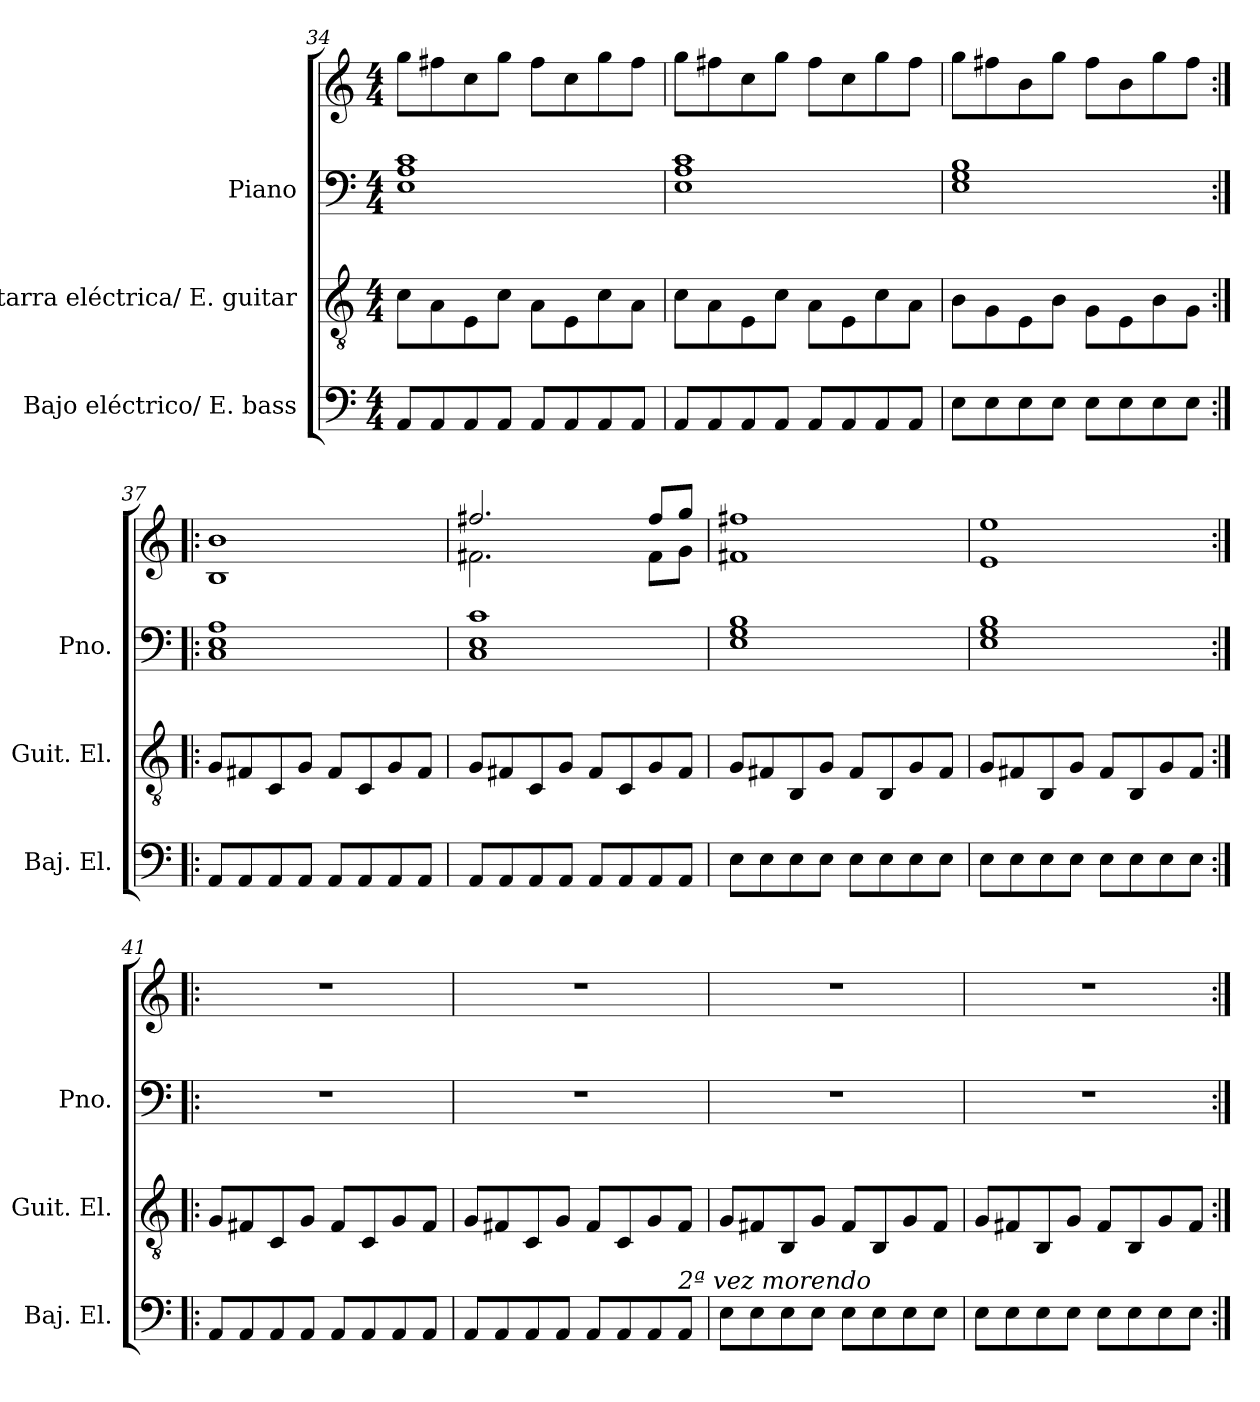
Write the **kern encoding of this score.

**kern	**kern	**kern	**kern
*part3	*part2	*part1	*part1
*staff4	*staff3	*staff2	*staff1
*I"Bajo eléctrico/ E. bass	*I"Guitarra eléctrica/ E. guitar	*I"Piano	*
*I'Baj. El.	*I'Guit. El.	*I'Pno.	*
*clefF4	*clefGv2	*clefF4	*clefG2
*ITrd7c12	*	*	*
*k[]	*k[]	*k[]	*k[]
*M4/4	*M4/4	*M4/4	*M4/4
=34	=34	=34	=34
8AAA/L	8c\L	1E 1A 1c	8gg\L
8AAA/	8A\	.	8ff#X\
8AAA/	8E\	.	8cc\
8AAA/J	8c\J	.	8gg\J
8AAA/L	8A\L	.	8ff#\L
8AAA/	8E\	.	8cc\
8AAA/	8c\	.	8gg\
8AAA/J	8A\J	.	8ff#\J
=35	=35	=35	=35
8AAA/L	8c\L	1E 1A 1c	8gg\L
8AAA/	8A\	.	8ff#X\
8AAA/	8E\	.	8cc\
8AAA/J	8c\J	.	8gg\J
8AAA/L	8A\L	.	8ff#\L
8AAA/	8E\	.	8cc\
8AAA/	8c\	.	8gg\
8AAA/J	8A\J	.	8ff#\J
=36	=36	=36	=36
8EE\L	8B\L	1E 1G 1B	8gg\L
8EE\	8G\	.	8ff#X\
8EE\	8E\	.	8b\
8EE\J	8B\J	.	8gg\J
8EE\L	8G\L	.	8ff#\L
8EE\	8E\	.	8b\
8EE\	8B\	.	8gg\
8EE\J	8G\J	.	8ff#\J
!!LO:LB:g=z
=37:|!|:	=37:|!|:	=37:|!|:	=37:|!|:
*	*	*	*^
8AAA/L	8G/L	1C 1E 1A	1B	1b
8AAA/	8F#X/	.	.	.
8AAA/	8C/	.	.	.
8AAA/J	8G/J	.	.	.
8AAA/L	8F#/L	.	.	.
8AAA/	8C/	.	.	.
8AAA/	8G/	.	.	.
8AAA/J	8F#/J	.	.	.
=38	=38	=38	=38	=38
8AAA/L	8G/L	1C 1E 1c	2.ff#X/	2.f#X\
8AAA/	8F#X/	.	.	.
8AAA/	8C/	.	.	.
8AAA/J	8G/J	.	.	.
8AAA/L	8F#/L	.	.	.
8AAA/	8C/	.	.	.
8AAA/	8G/	.	8ff#/L	8f#\L
8AAA/J	8F#/J	.	8gg/J	8g\J
=39	=39	=39	=39	=39
8EE\L	8G/L	1E 1G 1B	1ff#X	1f#X
8EE\	8F#X/	.	.	.
8EE\	8BB/	.	.	.
8EE\J	8G/J	.	.	.
8EE\L	8F#/L	.	.	.
8EE\	8BB/	.	.	.
8EE\	8G/	.	.	.
8EE\J	8F#/J	.	.	.
=40	=40	=40	=40	=40
8EE\L	8G/L	1E 1G 1B	1ee	1e
8EE\	8F#X/	.	.	.
8EE\	8BB/	.	.	.
8EE\J	8G/J	.	.	.
8EE\L	8F#/L	.	.	.
8EE\	8BB/	.	.	.
8EE\	8G/	.	.	.
8EE\J	8F#/J	.	.	.
*	*	*	*v	*v
!!LO:LB:g=z
=41:|!|:	=41:|!|:	=41:|!|:	=41:|!|:
8AAA/L	8G/L	1r	1r
8AAA/	8F#X/	.	.
8AAA/	8C/	.	.
8AAA/J	8G/J	.	.
8AAA/L	8F#/L	.	.
8AAA/	8C/	.	.
8AAA/	8G/	.	.
8AAA/J	8F#/J	.	.
=42	=42	=42	=42
8AAA/L	8G/L	1r	1r
8AAA/	8F#X/	.	.
8AAA/	8C/	.	.
8AAA/J	8G/J	.	.
8AAA/L	8F#/L	.	.
8AAA/	8C/	.	.
8AAA/	8G/	.	.
!LO:TX:a:i:t=2ª vez morendo	!	!	!
8AAA/J	8F#/J	.	.
=43	=43	=43	=43
8EE\L	8G/L	1r	1r
8EE\	8F#X/	.	.
8EE\	8BB/	.	.
8EE\J	8G/J	.	.
8EE\L	8F#/L	.	.
8EE\	8BB/	.	.
8EE\	8G/	.	.
8EE\J	8F#/J	.	.
=44	=44	=44	=44
8EE\L	8G/L	1r	1r
8EE\	8F#X/	.	.
8EE\	8BB/	.	.
8EE\J	8G/J	.	.
8EE\L	8F#/L	.	.
8EE\	8BB/	.	.
8EE\	8G/	.	.
8EE\J	8F#/J	.	.
=:|!	=:|!	=:|!	=:|!
*-	*-	*-	*-
